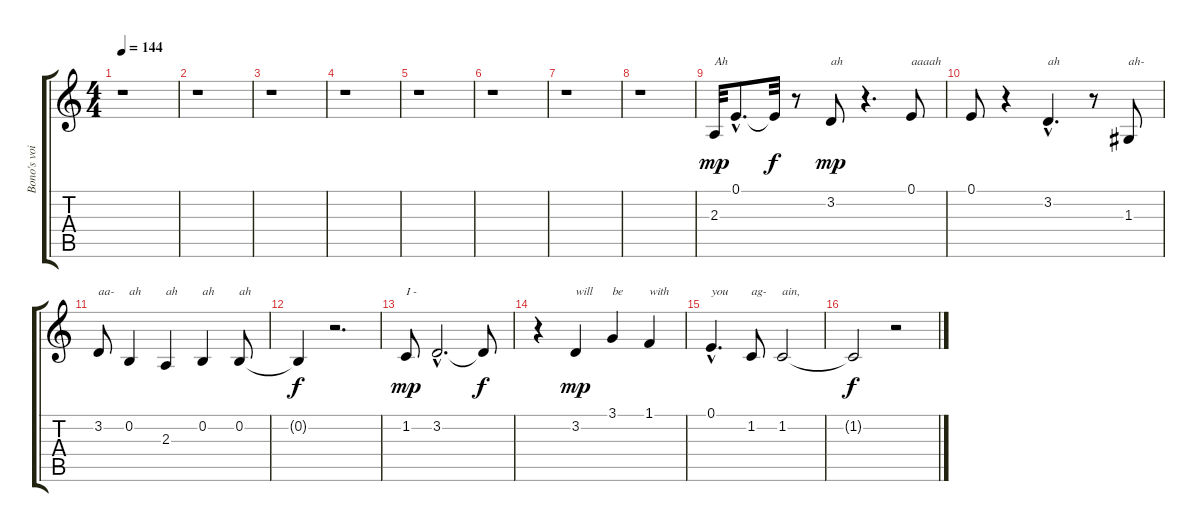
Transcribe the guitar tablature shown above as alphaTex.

\track ("Bono's voice    " "Bono's voi") {instrument rockorgan}
\staff {score tabs}
\tuning (E4 B3 G3 D3 A2 E2) {hide}
\ts (4 4)
\tempo 144
\clef g2
\ks c
r.1{dy f} |
r.1 |
r.1 |
r.1 |
r.1 |
r.1 |
r.1 |
r.1 |
2.3.32{txt "Ah" dy mp} 0.1{hac}.8{d} 0.1{t}.32{dy f} r.8 3.2.8{txt "ah" dy mp} r.4{d} 0.1.8{txt "aaaah"} |
0.1.8 r.4 3.2{hac}.4{d txt "ah"} r.8 1.3.8{txt "ah-"} |
3.2.8{txt "aa-"} 0.2.4{txt "ah"} 2.3.4{txt "ah"} 0.2.4{txt "ah"} 0.2.8{txt "ah"} |
0.2{t}.4{dy f} r.2{d} |
1.2.8{txt "I -" dy mp} 3.2{hac}.2{d} 3.2{t}.8{dy f} |
r.4 3.2.4{txt "will" dy mp} 3.1.4{txt "be"} 1.1.4{txt "with"} |
0.1{hac}.4{d txt "you"} 1.2.8{txt "ag-"} 1.2.2{txt "ain,"} |
1.2{t}.2{dy f} r.2
